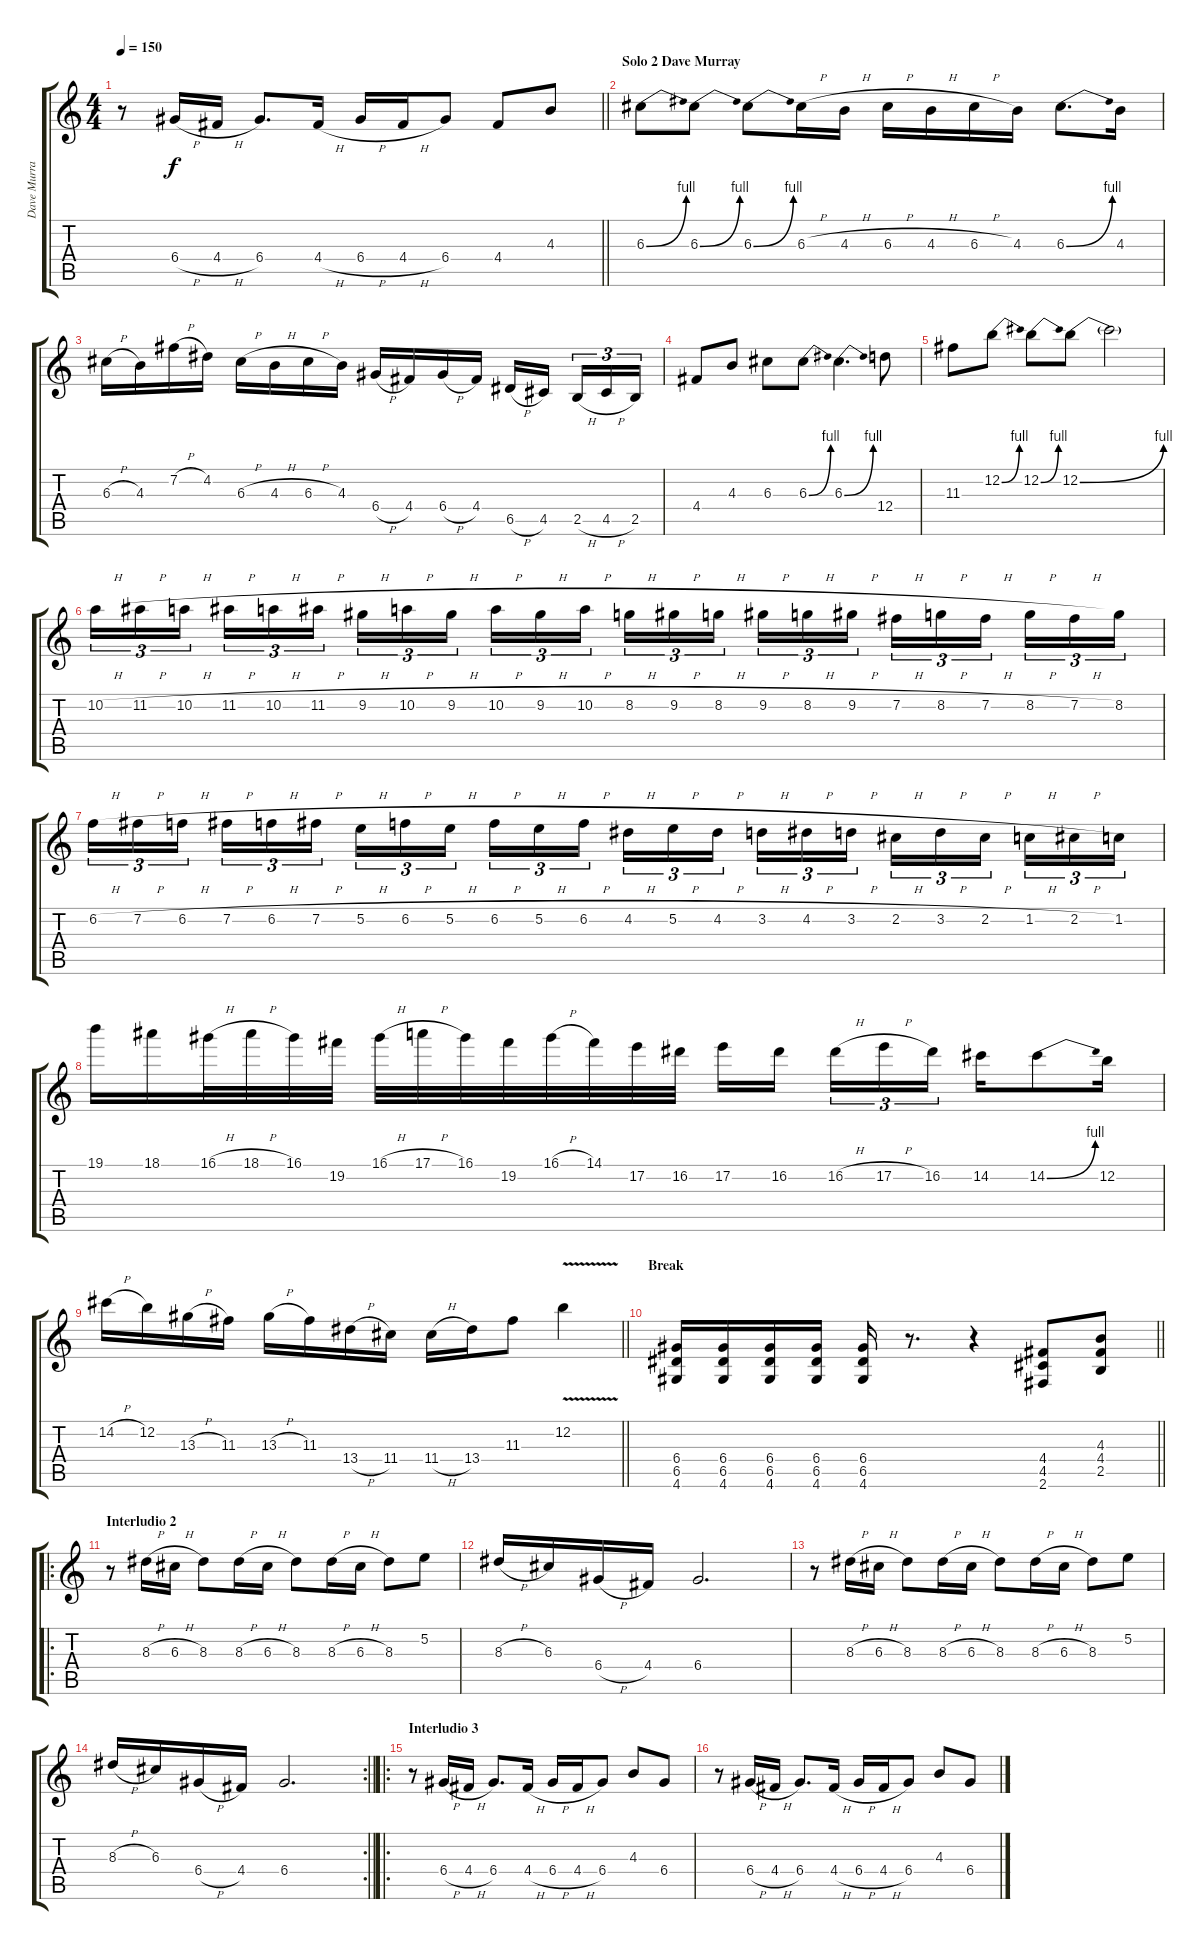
\track ("Dave Murray" "Dave Murra") {instrument distortionguitar}
\staff {score tabs}
\tuning (E4 B3 G3 D3 A2 E2) {hide}
\ts (4 4)
\tempo 150
\clef g2
\barLineRight lightlight
\ks c
r.8{dy f} 6.4{h}.16 4.4{h}.16 6.4.8{d} 4.4{h}.16 6.4{h}.16 4.4{h}.16 6.4.8 4.4.8 4.3.8 |
\section ("" "Solo 2 Dave Murray")
6.3{be (bend 0 0 60 4)}.8{volume 16} 6.3{be (bend 0 0 60 4)}.8 6.3{be (bend 0 0 60 4)}.8 6.3{h}.16 4.3{h}.16 6.3{h}.16 4.3{h}.16 6.3{h}.16 4.3.16 6.3{be (bend 0 0 60 4)}.8{d} 4.3.16 |
6.3{h}.16 4.3.16 7.2{h}.16 4.2.16 6.3{h}.16 4.3{h}.16 6.3{h}.16 4.3.16 6.4{h}.16 4.4.16 6.4{h}.16 4.4.16 6.5{h}.16 4.5.16{beam splitsecondary} 2.5{h}.16{tu (3 2)} 4.5{h}.16{tu (3 2)} 2.5.16{tu (3 2)} |
4.4.8 4.3.8 6.3.8 6.3{be (bend 0 0 60 4)}.8 6.3{be (bend 0 0 60 4)}.4{d} 12.4.8 |
11.3.8 12.2{be (bend 0 0 60 4)}.8 12.2{be (bend 0 0 60 4)}.8 12.2{be (bend 0 0 60 4)}.8 12.2{t}.2 |
10.2{h}.16{tu (3 2)} 11.2{h}.16{tu (3 2)} 10.2{h}.16{tu (3 2) beam splitsecondary} 11.2{h}.16{tu (3 2)} 10.2{h}.16{tu (3 2)} 11.2{h}.16{tu (3 2)} 9.2{h}.16{tu (3 2)} 10.2{h}.16{tu (3 2)} 9.2{h}.16{tu (3 2) beam splitsecondary} 10.2{h}.16{tu (3 2)} 9.2{h}.16{tu (3 2)} 10.2{h}.16{tu (3 2)} 8.2{h}.16{tu (3 2)} 9.2{h}.16{tu (3 2)} 8.2{h}.16{tu (3 2) beam splitsecondary} 9.2{h}.16{tu (3 2)} 8.2{h}.16{tu (3 2)} 9.2{h}.16{tu (3 2)} 7.2{h}.16{tu (3 2)} 8.2{h}.16{tu (3 2)} 7.2{h}.16{tu (3 2) beam splitsecondary} 8.2{h}.16{tu (3 2)} 7.2{h}.16{tu (3 2)} 8.2.16{tu (3 2)} |
6.2{h}.16{tu (3 2)} 7.2{h}.16{tu (3 2)} 6.2{h}.16{tu (3 2) beam splitsecondary} 7.2{h}.16{tu (3 2)} 6.2{h}.16{tu (3 2)} 7.2{h}.16{tu (3 2)} 5.2{h}.16{tu (3 2)} 6.2{h}.16{tu (3 2)} 5.2{h}.16{tu (3 2) beam splitsecondary} 6.2{h}.16{tu (3 2)} 5.2{h}.16{tu (3 2)} 6.2{h}.16{tu (3 2)} 4.2{h}.16{tu (3 2)} 5.2{h}.16{tu (3 2)} 4.2{h}.16{tu (3 2) beam splitsecondary} 3.2{h}.16{tu (3 2)} 4.2{h}.16{tu (3 2)} 3.2{h}.16{tu (3 2)} 2.2{h}.16{tu (3 2)} 3.2{h}.16{tu (3 2)} 2.2{h}.16{tu (3 2) beam splitsecondary} 1.2{h}.16{tu (3 2)} 2.2{h}.16{tu (3 2)} 1.2.16{tu (3 2)} |
19.1.16 18.1.16 16.1{h}.32 18.1{h}.32 16.1.32 19.2.32 16.1{h}.32 17.1{h}.32 16.1.32 19.2.32 16.1{h}.32 14.1.32 17.2.32 16.2.32 17.2.16 16.2.16{beam splitsecondary} 16.2{h}.16{tu (3 2)} 17.2{h}.16{tu (3 2)} 16.2.16{tu (3 2)} 14.2.16 14.2{be (bend 0 0 60 4)}.8 12.2.16 |
\barLineRight lightlight
14.2{h}.16 12.2.16 13.3{h}.16 11.3.16 13.3{h}.16 11.3.16 13.4{h}.16 11.4.16 11.4{h}.16 13.4.16 11.3.8 12.2{v}.4 |
\section ("" "Break")
\barLineRight lightlight
(6.4 6.5 4.6).16{volume 11} (6.4 6.5 4.6).16 (6.4 6.5 4.6).16 (6.4 6.5 4.6).16 (6.4 6.5 4.6).16 r.8{d} r.4 (4.4 4.5 2.6).8 (4.3 4.4 2.5).8 |
\ro
\section ("" "Interludio 2")
r.8 8.3{h}.16 6.3{h}.16 8.3.8 8.3{h}.16 6.3{h}.16 8.3.8 8.3{h}.16 6.3{h}.16 8.3.8 5.2.8 |
8.3{h}.16 6.3.16 6.4{h}.16 4.4.16 6.4.2{d} |
r.8 8.3{h}.16 6.3{h}.16 8.3.8 8.3{h}.16 6.3{h}.16 8.3.8 8.3{h}.16 6.3{h}.16 8.3.8 5.2.8 |
\rc 2
\barLineRight lightlight
8.3{h}.16 6.3.16 6.4{h}.16 4.4.16 6.4.2{d} |
\ro
\section ("" "Interludio 3")
r.8 6.4{h}.16 4.4{h}.16 6.4.8{d} 4.4{h}.16 6.4{h}.16 4.4{h}.16 6.4.8 4.3.8 6.4.8 |
r.8 6.4{h}.16 4.4{h}.16 6.4.8{d} 4.4{h}.16 6.4{h}.16 4.4{h}.16 6.4.8 4.3.8 6.4.8
